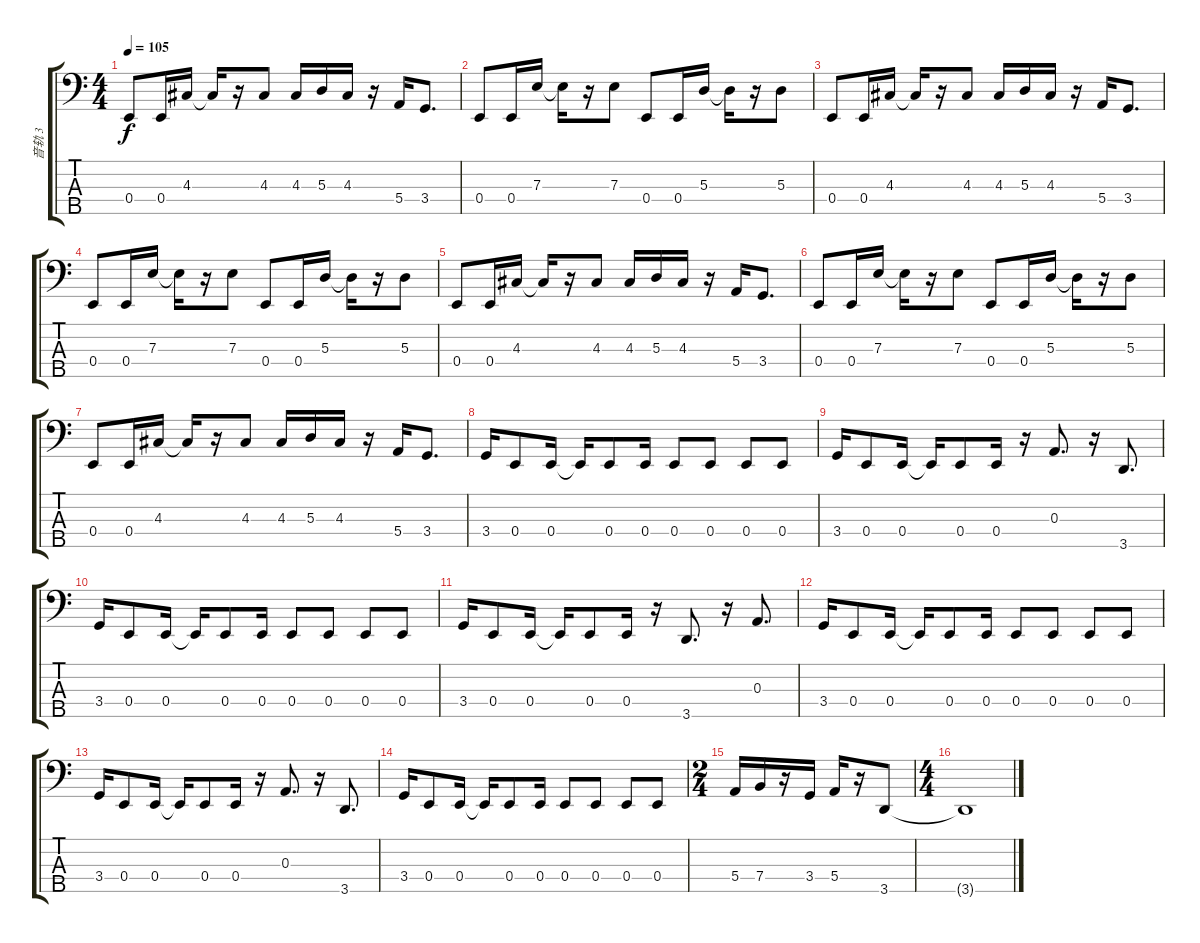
\track ("音轨 3" "音轨 3") {instrument electricbassfinger}
\staff {score tabs}
\tuning (G2 D2 A1 E1 B0) {hide}
\ts (4 4)
\tempo 105
\clef f4
\ks c
0.4.8{dy f} 0.4.16 4.3.16 4.3{t}.16 r.16 4.3.8 4.3.16 5.3.16 4.3.16 r.16 5.4.16 3.4.8{d} |
0.4.8 0.4.16 7.3.16 7.3{t}.16 r.16 7.3.8 0.4.8 0.4.16 5.3.16 5.3{t}.16 r.16 5.3.8 |
0.4.8 0.4.16 4.3.16 4.3{t}.16 r.16 4.3.8 4.3.16 5.3.16 4.3.16 r.16 5.4.16 3.4.8{d} |
0.4.8 0.4.16 7.3.16 7.3{t}.16 r.16 7.3.8 0.4.8 0.4.16 5.3.16 5.3{t}.16 r.16 5.3.8 |
0.4.8 0.4.16 4.3.16 4.3{t}.16 r.16 4.3.8 4.3.16 5.3.16 4.3.16 r.16 5.4.16 3.4.8{d} |
0.4.8 0.4.16 7.3.16 7.3{t}.16 r.16 7.3.8 0.4.8 0.4.16 5.3.16 5.3{t}.16 r.16 5.3.8 |
0.4.8 0.4.16 4.3.16 4.3{t}.16 r.16 4.3.8 4.3.16 5.3.16 4.3.16 r.16 5.4.16 3.4.8{d} |
3.4.16 0.4.8 0.4.16 0.4{t}.16 0.4.8 0.4.16 0.4.8 0.4.8 0.4.8 0.4.8 |
3.4.16 0.4.8 0.4.16 0.4{t}.16 0.4.8 0.4.16 r.16 0.3.8{d} r.16 3.5.8{d} |
3.4.16 0.4.8 0.4.16 0.4{t}.16 0.4.8 0.4.16 0.4.8 0.4.8 0.4.8 0.4.8 |
3.4.16 0.4.8 0.4.16 0.4{t}.16 0.4.8 0.4.16 r.16 3.5.8{d} r.16 0.3.8{d} |
3.4.16 0.4.8 0.4.16 0.4{t}.16 0.4.8 0.4.16 0.4.8 0.4.8 0.4.8 0.4.8 |
3.4.16 0.4.8 0.4.16 0.4{t}.16 0.4.8 0.4.16 r.16 0.3.8{d} r.16 3.5.8{d} |
3.4.16 0.4.8 0.4.16 0.4{t}.16 0.4.8 0.4.16 0.4.8 0.4.8 0.4.8 0.4.8 |
\ts (2 4)
5.4.16 7.4.16 r.16 3.4.16 5.4.16 r.16 3.5.8 |
\ts (4 4)
3.5{t}.1
